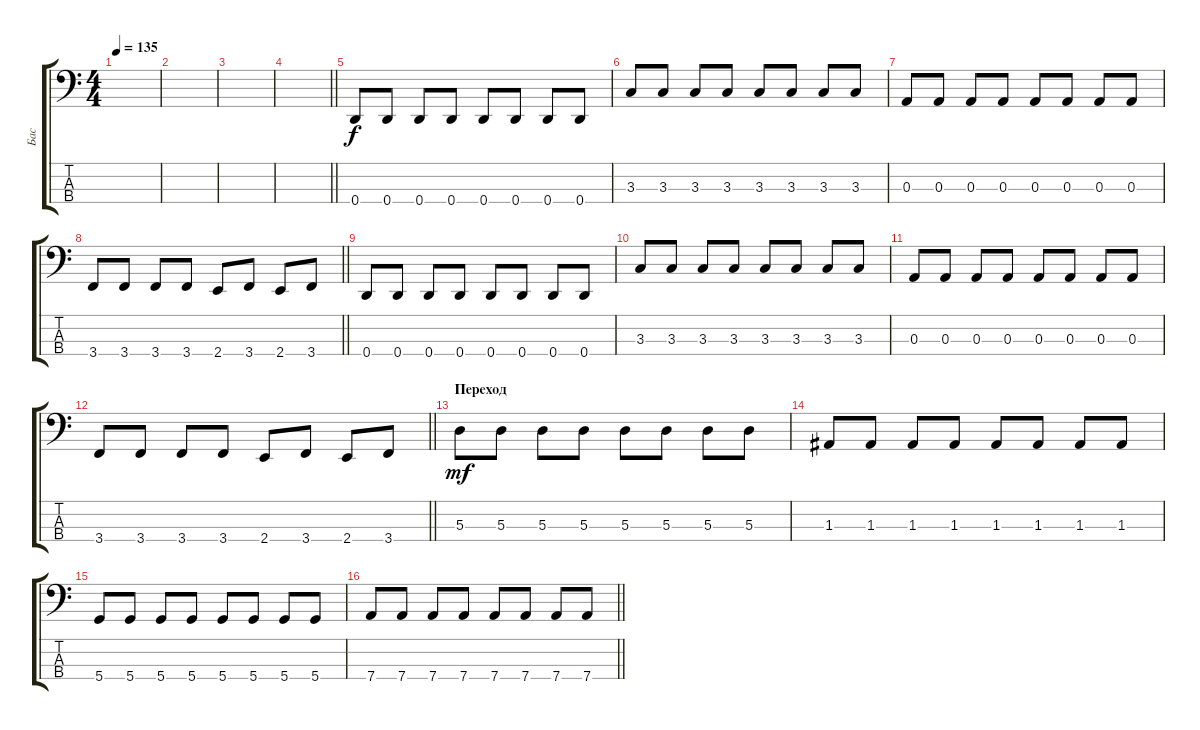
\track ("Бас" "Бас") {instrument electricbassfinger}
\staff {score tabs}
\tuning (G2 D2 A1 D1) {hide}
\ts (4 4)
\tempo 135
\clef f4
\ks c
|
|
|
\barLineRight lightlight
|
0.4.8 0.4.8 0.4.8 0.4.8 0.4.8 0.4.8 0.4.8 0.4.8 |
3.3.8 3.3.8 3.3.8 3.3.8 3.3.8 3.3.8 3.3.8 3.3.8 |
0.3.8 0.3.8 0.3.8 0.3.8 0.3.8 0.3.8 0.3.8 0.3.8 |
\barLineRight lightlight
3.4.8 3.4.8 3.4.8 3.4.8 2.4.8 3.4.8 2.4.8 3.4.8 |
0.4.8 0.4.8 0.4.8 0.4.8 0.4.8 0.4.8 0.4.8 0.4.8 |
3.3.8 3.3.8 3.3.8 3.3.8 3.3.8 3.3.8 3.3.8 3.3.8 |
0.3.8 0.3.8 0.3.8 0.3.8 0.3.8 0.3.8 0.3.8 0.3.8 |
\barLineRight lightlight
3.4.8 3.4.8 3.4.8 3.4.8 2.4.8 3.4.8 2.4.8 3.4.8 |
\section ("" "Переход")
5.3.8{dy mf} 5.3.8 5.3.8 5.3.8 5.3.8 5.3.8 5.3.8 5.3.8 |
1.3.8 1.3.8 1.3.8 1.3.8 1.3.8 1.3.8 1.3.8 1.3.8 |
5.4.8 5.4.8 5.4.8 5.4.8 5.4.8 5.4.8 5.4.8 5.4.8 |
\barLineRight lightlight
7.4.8 7.4.8 7.4.8 7.4.8 7.4.8 7.4.8 7.4.8 7.4.8
